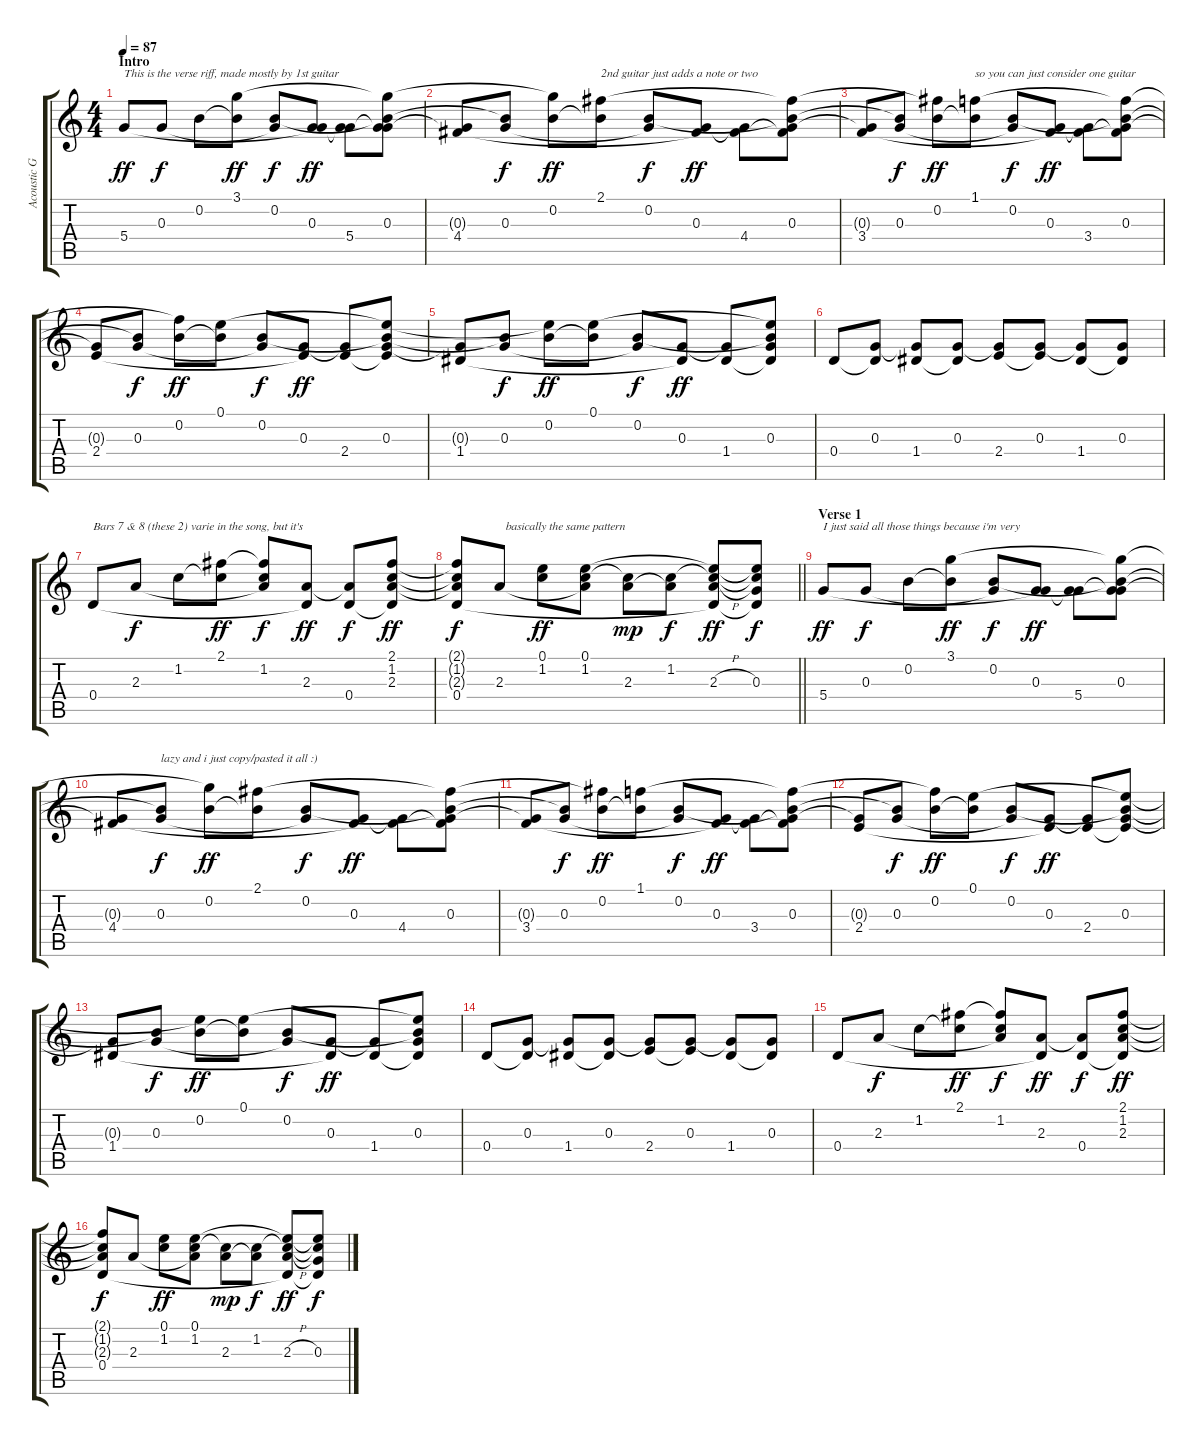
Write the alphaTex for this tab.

\track ("Acoustic Guitar 1" "Acoustic G") {instrument acousticguitarsteel}
\staff {score tabs}
\tuning (E4 B3 G3 D3 A2 E2) {hide}
\ts (4 4)
\section ("" "Intro")
\tempo 87
\clef g2
\ks c
5.4.8{txt "This is the verse riff, made mostly by 1st guitar" dy ff volume 11 instrument acousticguitarsteel} 0.3.8{dy f} 0.2.8 (3.1 0.2{t}).8{dy ff} (0.2 0.3{t}).8{dy f} (0.3 5.4{t}).8{dy ff} (0.3{t} 5.4).8 (3.1{t} 0.2{t} 0.3 5.4{t}).8 |
(0.3{t} 4.4).8 (0.2{t} 0.3).8{dy f} (3.1{t} 0.2).8{dy ff} (2.1 0.2{t}).8{txt "2nd guitar just adds a note or two"} (0.2 0.3{t}).8{dy f} (0.3 4.4{t}).8{dy ff} (0.3{t} 4.4).8 (2.1{t} 0.2{t} 0.3 4.4{t}).8 |
(0.3{t} 3.4).8 (0.2{t} 0.3).8{dy f} (2.1{t} 0.2).8{dy ff} (1.1 0.2{t}).8{txt "so you can just consider one guitar"} (0.2 0.3{t}).8{dy f} (0.3 3.4{t}).8{dy ff} (0.3{t} 3.4).8 (1.1{t} 0.2{t} 0.3 3.4{t}).8 |
(0.3{t} 2.4).8 (0.2{t} 0.3).8{dy f} (1.1{t} 0.2).8{dy ff} (0.1 0.2{t}).8 (0.2 0.3{t}).8{dy f} (0.3 2.4{t}).8{dy ff} (0.3{t} 2.4).8 (0.1{t} 0.2{t} 0.3 2.4{t}).8 |
(0.3{t} 1.4).8 (0.2{t} 0.3).8{dy f} (0.1{t} 0.2).8{dy ff} (0.1 0.2{t}).8 (0.2 0.3{t}).8{dy f} (0.3 1.4{t}).8{dy ff} (0.3{t} 1.4).8 (0.1{t} 0.2{t} 0.3 1.4{t}).8 |
0.4.8 (0.3 0.4{t}).8 (0.3{t} 1.4).8 (0.3 1.4{t}).8 (0.3{t} 2.4).8 (0.3 2.4{t}).8 (0.3{t} 1.4).8 (0.3 1.4{t}).8 |
0.4.8{txt "Bars 7 & 8 (these 2) varie in the song, but it's"} 2.3.8{dy f} 1.2.8 (2.1 1.2{t}).8{dy ff} (2.1{t} 1.2 2.3{t}).8{dy f} (2.3 0.4{t}).8{dy ff} (2.3{t} 0.4).8{dy f} (2.1 1.2 2.3 0.4{t}).8{dy ff} |
\barLineRight lightlight
(2.1{t} 1.2{t} 2.3{t} 0.4).8{dy f} 2.3.8{txt "  basically the same pattern"} (0.1 1.2).8{dy ff} (0.1 1.2 2.3{t}).8 (1.2{t} 2.3).8{dy mp} (1.2 2.3{t}).8{dy f} (0.1{t} 1.2{t} 2.3{h} 0.4{t}).8{dy ff} (0.1{t} 1.2{t} 0.3 0.4{t}).8{dy f} |
\section ("" "Verse 1")
5.4.8{txt "I just said all those things because i'm very" dy ff} 0.3.8{dy f} 0.2.8 (3.1 0.2{t}).8{dy ff} (0.2 0.3{t}).8{dy f} (0.3 5.4{t}).8{dy ff} (0.3{t} 5.4).8 (3.1{t} 0.2{t} 0.3 5.4{t}).8 |
(0.3{t} 4.4).8 (0.2{t} 0.3).8{txt "lazy and i just copy/pasted it all :)" dy f} (3.1{t} 0.2).8{dy ff} (2.1 0.2{t}).8 (0.2 0.3{t}).8{dy f} (0.3 4.4{t}).8{dy ff} (0.3{t} 4.4).8 (2.1{t} 0.2{t} 0.3 4.4{t}).8 |
(0.3{t} 3.4).8 (0.2{t} 0.3).8{dy f} (2.1{t} 0.2).8{dy ff} (1.1 0.2{t}).8 (0.2 0.3{t}).8{dy f} (0.3 3.4{t}).8{dy ff} (0.3{t} 3.4).8 (1.1{t} 0.2{t} 0.3 3.4{t}).8 |
(0.3{t} 2.4).8 (0.2{t} 0.3).8{dy f} (1.1{t} 0.2).8{dy ff} (0.1 0.2{t}).8 (0.2 0.3{t}).8{dy f} (0.3 2.4{t}).8{dy ff} (0.3{t} 2.4).8 (0.1{t} 0.2{t} 0.3 2.4{t}).8 |
(0.3{t} 1.4).8 (0.2{t} 0.3).8{dy f} (0.1{t} 0.2).8{dy ff} (0.1 0.2{t}).8 (0.2 0.3{t}).8{dy f} (0.3 1.4{t}).8{dy ff} (0.3{t} 1.4).8 (0.1{t} 0.2{t} 0.3 1.4{t}).8 |
0.4.8 (0.3 0.4{t}).8 (0.3{t} 1.4).8 (0.3 1.4{t}).8 (0.3{t} 2.4).8 (0.3 2.4{t}).8 (0.3{t} 1.4).8 (0.3 1.4{t}).8 |
0.4.8 2.3.8{dy f} 1.2.8 (2.1 1.2{t}).8{dy ff} (2.1{t} 1.2 2.3{t}).8{dy f} (2.3 0.4{t}).8{dy ff} (2.3{t} 0.4).8{dy f} (2.1 1.2 2.3 0.4{t}).8{dy ff} |
(2.1{t} 1.2{t} 2.3{t} 0.4).8{dy f} 2.3.8 (0.1 1.2).8{dy ff} (0.1 1.2 2.3{t}).8 (1.2{t} 2.3).8{dy mp} (1.2 2.3{t}).8{dy f} (0.1{t} 1.2{t} 2.3{h} 0.4{t}).8{dy ff} (0.1{t} 1.2{t} 0.3 0.4{t}).8{dy f}
